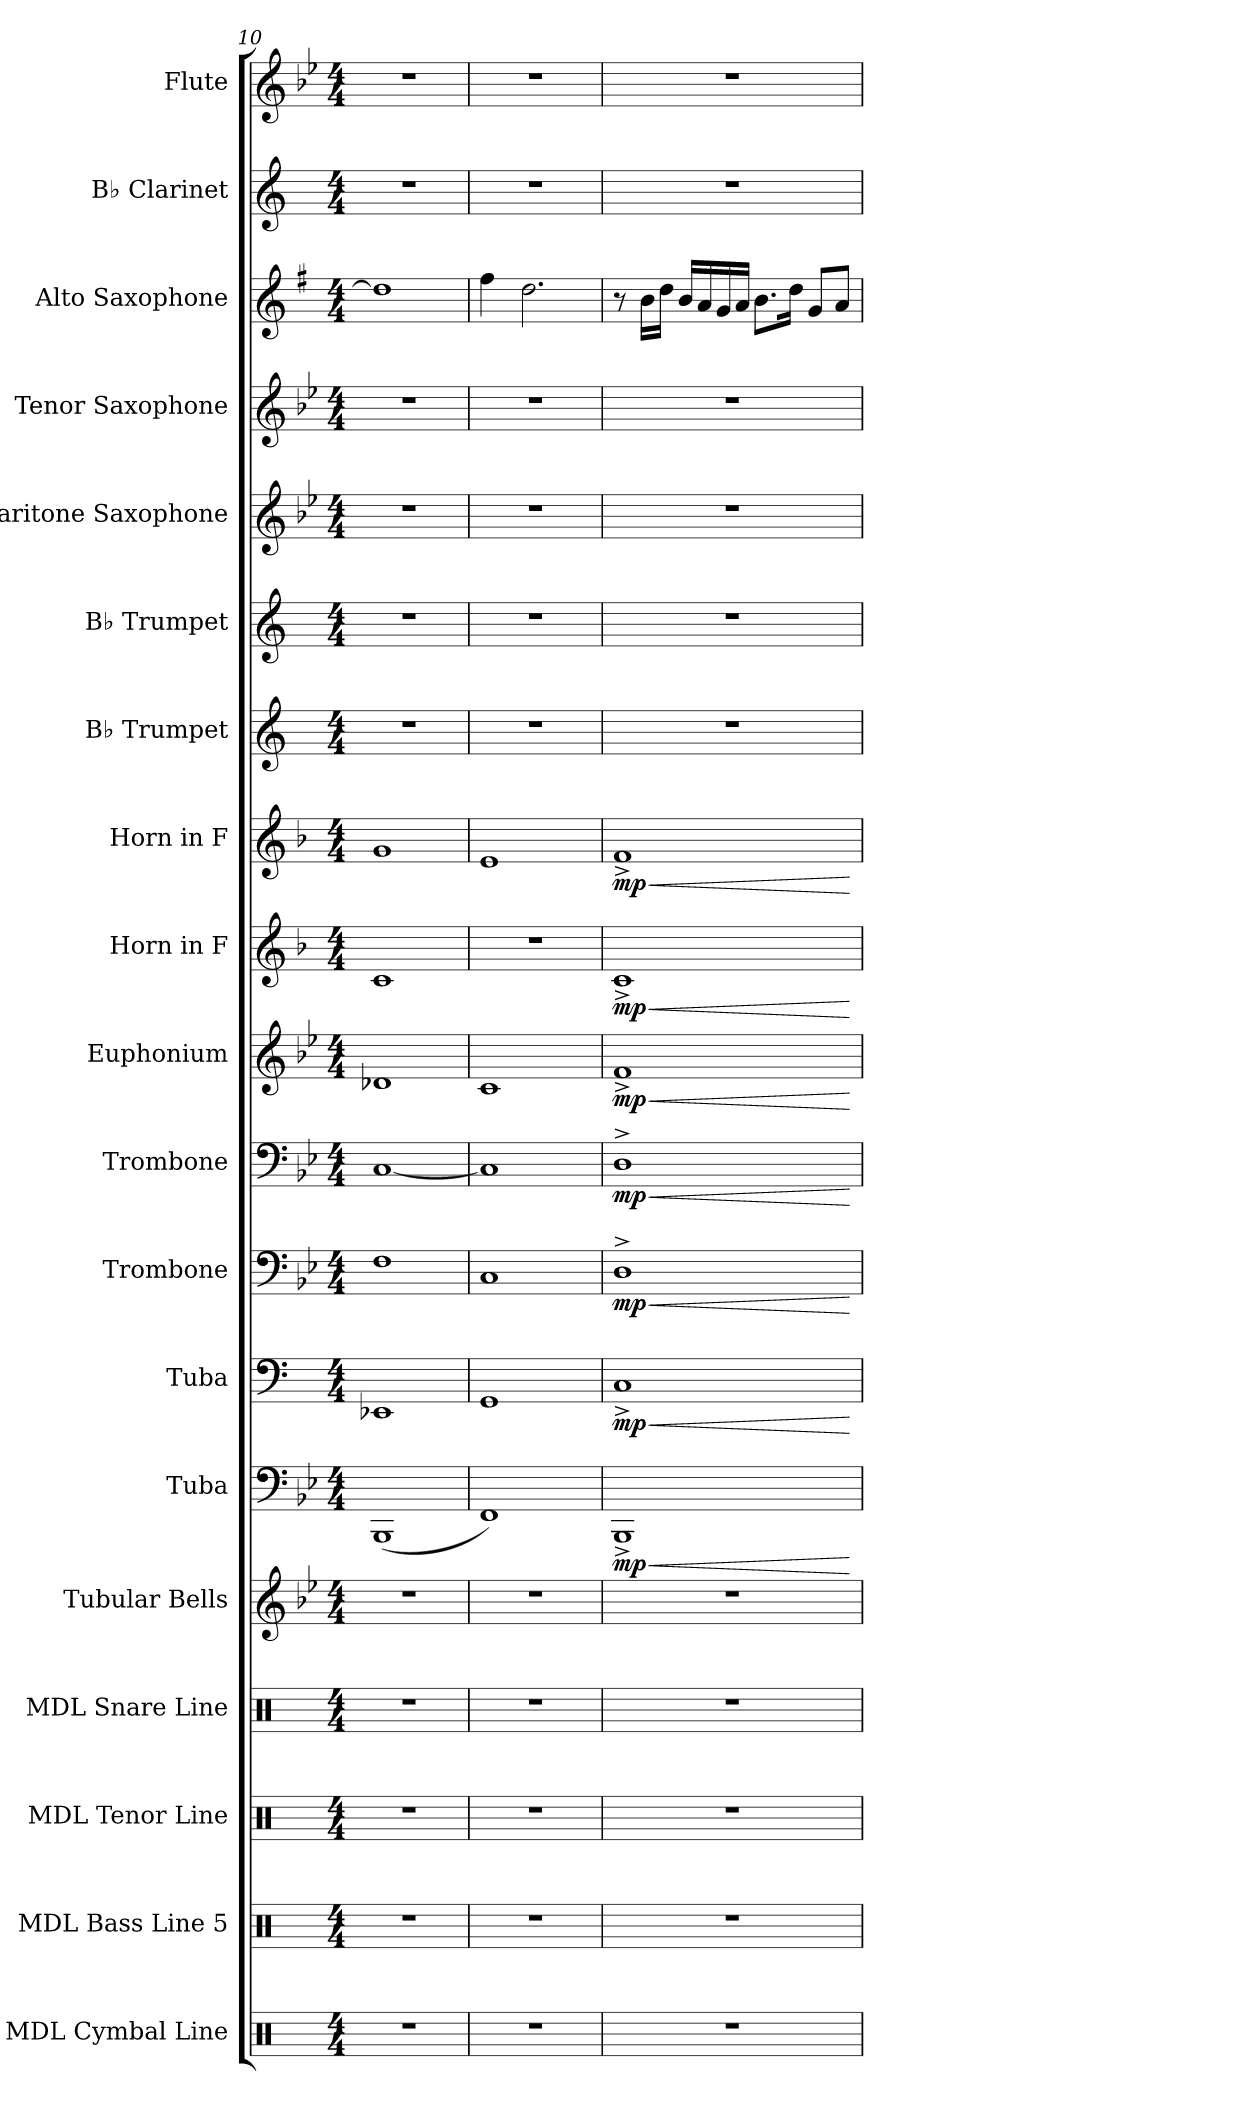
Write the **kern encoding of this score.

**kern	**kern	**kern	**kern	**kern	**kern	**dynam	**kern	**dynam	**kern	**dynam	**kern	**dynam	**kern	**dynam	**kern	**dynam	**kern	**dynam	**kern	**kern	**kern	**kern	**kern	**kern	**kern
*part19	*part18	*part17	*part16	*part15	*part14	*part14	*part13	*part13	*part12	*part12	*part11	*part11	*part10	*part10	*part9	*part9	*part8	*part8	*part7	*part6	*part5	*part4	*part3	*part2	*part1
*staff19	*staff18	*staff17	*staff16	*staff15	*staff14	*staff14	*staff13	*staff13	*staff12	*staff12	*staff11	*staff11	*staff10	*staff10	*staff9	*staff9	*staff8	*staff8	*staff7	*staff6	*staff5	*staff4	*staff3	*staff2	*staff1
*I"MDL Cymbal Line	*I"MDL Bass Line 5	*I"MDL Tenor Line	*I"MDL Snare Line	*I"Tubular Bells	*I"Tuba	*	*I"Tuba	*	*I"Trombone	*	*I"Trombone	*	*I"Euphonium	*	*I"Horn in F	*	*I"Horn in F	*	*I"B♭ Trumpet	*I"B♭ Trumpet	*I"Baritone Saxophone	*I"Tenor Saxophone	*I"Alto Saxophone	*I"B♭ Clarinet	*I"Flute
*I'C. L.	*I'B. L.	*I'T. L.	*I'S. L.	*I'Tu. Be.	*I'Tba.	*	*I'Tu.	*	*I'Tbn.	*	*I'Tbn.	*	*I'Euph.	*	*	*	*	*	*I'B♭ Tpt.	*I'B♭ Tpt.	*I'Bar. Sax.	*I'T. Sax.	*I'A. Sax.	*I'B♭ Cl.	*I'Fl.
*clefX	*clefX	*clefX	*clefX	*clefG2	*clefF4	*	*clefF4	*	*clefF4	*	*clefF4	*	*clefG2	*	*clefG2	*	*clefG2	*	*clefG2	*clefG2	*clefG2	*clefG2	*clefG2	*clefG2	*clefG2
*	*	*	*	*	*	*	*ITrd1c2	*	*	*	*	*	*ITrd8c14	*	*ITrd4c7	*	*ITrd4c7	*	*ITrd1c2	*ITrd1c2	*ITrd12c21	*ITrd8c14	*ITrd5c9	*ITrd1c2	*
*k[]	*k[]	*k[]	*k[]	*k[b-e-]	*k[b-e-]	*	*k[b-e-]	*	*k[b-e-]	*	*k[b-e-]	*	*k[b-e-]	*	*k[b-e-]	*	*k[b-e-]	*	*k[b-e-]	*k[b-e-]	*k[b-e-]	*k[b-e-]	*k[b-e-]	*k[b-e-]	*k[b-e-]
*M4/4	*M4/4	*M4/4	*M4/4	*M4/4	*M4/4	*	*M4/4	*	*M4/4	*	*M4/4	*	*M4/4	*	*M4/4	*	*M4/4	*	*M4/4	*M4/4	*M4/4	*M4/4	*M4/4	*M4/4	*M4/4
=10	=10	=10	=10	=10	=10	=10	=10	=10	=10	=10	=10	=10	=10	=10	=10	=10	=10	=10	=10	=10	=10	=10	=10	=10	=10
1r	1r	1r	1r	1r	(<1BBB-	.	1DD-X	.	1F	.	[1C	.	1D-X	.	1F	.	1c	.	1r	1r	1r	1r	1f]	1r	1r
=11	=11	=11	=11	=11	=11	=11	=11	=11	=11	=11	=11	=11	=11	=11	=11	=11	=11	=11	=11	=11	=11	=11	=11	=11	=11
1r	1r	1r	1r	1r	1FF)	.	1FF	.	1C	.	1C]	.	1C	.	1r	.	1A	.	1r	1r	1r	1r	4a\	1r	1r
.	.	.	.	.	.	.	.	.	.	.	.	.	.	.	.	.	.	.	.	.	.	.	2.f\	.	.
=12	=12	=12	=12	=12	=12	=12	=12	=12	=12	=12	=12	=12	=12	=12	=12	=12	=12	=12	=12	=12	=12	=12	=12	=12	=12
!	!	!	!	!	!	!LO:HP:b	!	!LO:HP:b	!	!LO:HP:b	!	!LO:HP:b	!	!LO:HP:b	!	!LO:HP:b	!	!LO:HP:b	!	!	!	!	!	!	!
!	!	!	!	!	!	!LO:DY:n=1:b	!	!LO:DY:n=1:b	!	!LO:DY:n=1:b	!	!LO:DY:n=1:b	!	!LO:DY:n=1:b	!	!LO:DY:n=1:b	!	!LO:DY:n=1:b	!	!	!	!	!	!	!
1r	1r	1r	1r	1r	1BBB-^	< mp	1BB-^	< mp	1D^	< mp	1D^	< mp	1F^	< mp	1F^	< mp	1B-^	< mp	1r	1r	1r	1r	8r	1r	1r
.	.	.	.	.	.	.	.	.	.	.	.	.	.	.	.	.	.	.	.	.	.	.	16d\LL	.	.
.	.	.	.	.	.	.	.	.	.	.	.	.	.	.	.	.	.	.	.	.	.	.	16f\JJ	.	.
.	.	.	.	.	.	.	.	.	.	.	.	.	.	.	.	.	.	.	.	.	.	.	16d/LL	.	.
.	.	.	.	.	.	.	.	.	.	.	.	.	.	.	.	.	.	.	.	.	.	.	16c/	.	.
.	.	.	.	.	.	.	.	.	.	.	.	.	.	.	.	.	.	.	.	.	.	.	16B-/	.	.
.	.	.	.	.	.	.	.	.	.	.	.	.	.	.	.	.	.	.	.	.	.	.	16c/JJ	.	.
.	.	.	.	.	.	.	.	.	.	.	.	.	.	.	.	.	.	.	.	.	.	.	8.d\L	.	.
.	.	.	.	.	.	.	.	.	.	.	.	.	.	.	.	.	.	.	.	.	.	.	16f\Jk	.	.
.	.	.	.	.	.	.	.	.	.	.	.	.	.	.	.	.	.	.	.	.	.	.	8B-/L	.	.
.	.	.	.	.	.	.	.	.	.	.	.	.	.	.	.	.	.	.	.	.	.	.	8c/J	.	.
.	.	.	.	.	.	[	.	[	.	[	.	[	.	[	.	[	.	[	.	.	.	.	.	.	.
=	=	=	=	=	=	=	=	=	=	=	=	=	=	=	=	=	=	=	=	=	=	=	=	=	=
*-	*-	*-	*-	*-	*-	*-	*-	*-	*-	*-	*-	*-	*-	*-	*-	*-	*-	*-	*-	*-	*-	*-	*-	*-	*-
